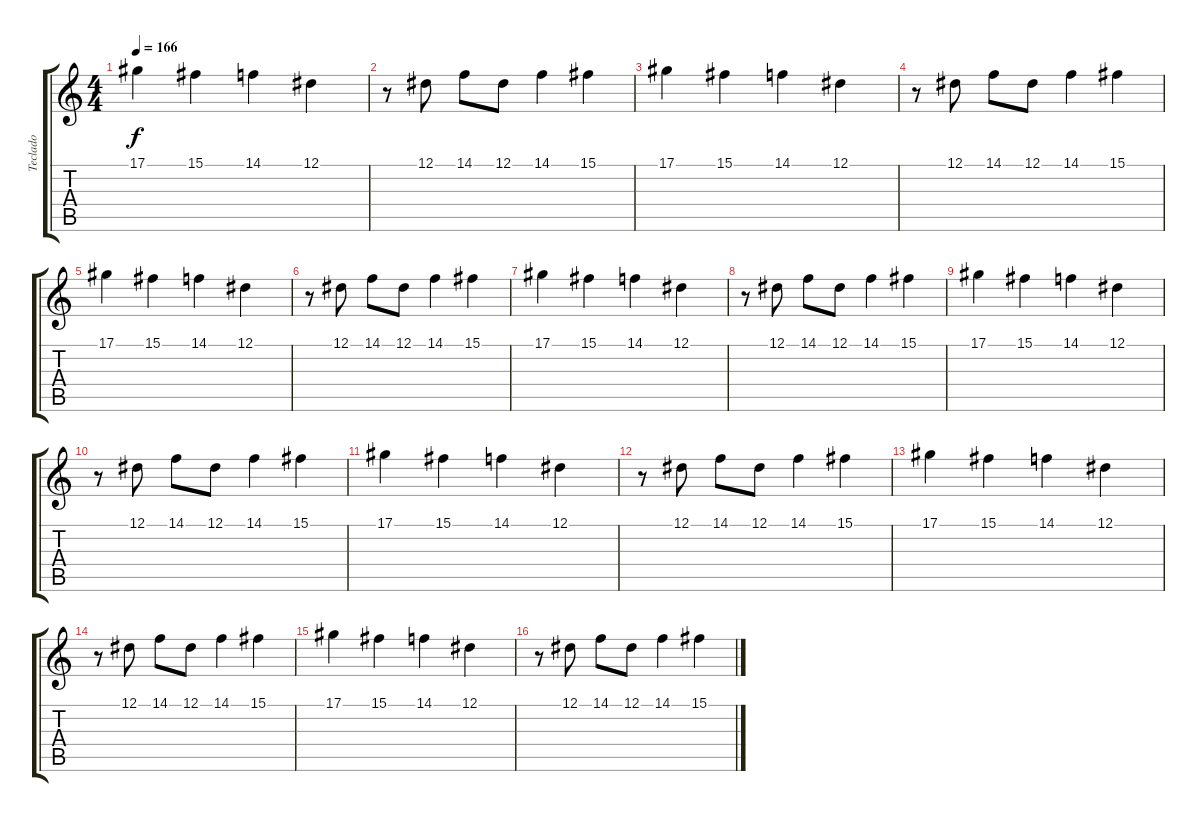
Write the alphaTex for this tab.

\track ("Teclado" "Teclado") {instrument harpsichord}
\staff {score tabs}
\tuning (Eb4 Bb3 Gb3 Db3 Ab2 Eb2) {hide}
\ts (4 4)
\tempo 166
\clef g2
\ks c
17.1.4{dy f} 15.1.4 14.1.4 12.1.4 |
r.8 12.1.8 14.1.8 12.1.8 14.1.4 15.1.4 |
17.1.4 15.1.4 14.1.4 12.1.4 |
r.8 12.1.8 14.1.8 12.1.8 14.1.4 15.1.4 |
17.1.4 15.1.4 14.1.4 12.1.4 |
r.8 12.1.8 14.1.8 12.1.8 14.1.4 15.1.4 |
17.1.4 15.1.4 14.1.4 12.1.4 |
r.8 12.1.8 14.1.8 12.1.8 14.1.4 15.1.4 |
17.1.4 15.1.4 14.1.4 12.1.4 |
r.8 12.1.8 14.1.8 12.1.8 14.1.4 15.1.4 |
17.1.4 15.1.4 14.1.4 12.1.4 |
r.8 12.1.8 14.1.8 12.1.8 14.1.4 15.1.4 |
17.1.4 15.1.4 14.1.4 12.1.4 |
r.8 12.1.8 14.1.8 12.1.8 14.1.4 15.1.4 |
17.1.4 15.1.4 14.1.4 12.1.4 |
r.8 12.1.8 14.1.8 12.1.8 14.1.4 15.1.4
